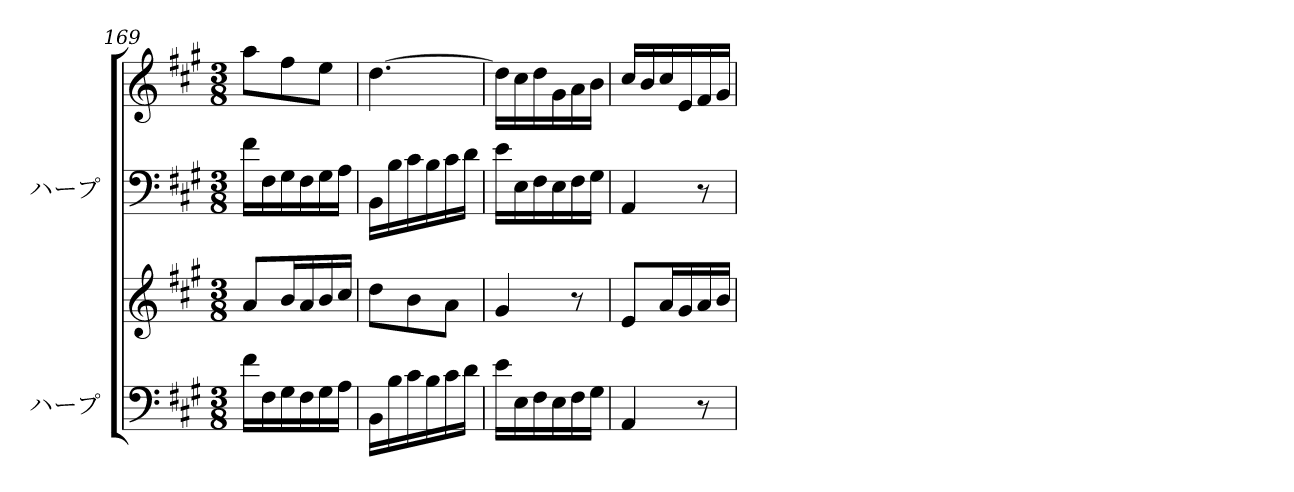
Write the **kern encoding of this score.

**kern	**kern	**kern	**kern
*part2	*part2	*part1	*part1
*staff4	*staff3	*staff2	*staff1
*I"ハープ	*	*I"ハープ	*
!!LO:LB:g=z
*clefF4	*clefG2	*clefF4	*clefG2
*k[f#c#g#]	*k[f#c#g#]	*k[f#c#g#]	*k[f#c#g#]
*M3/8	*M3/8	*M3/8	*M3/8
=169	=169	=169	=169
16f#\LL	8a/L	16f#\LL	8aa\L
16F#\	.	16F#\	.
16G#\	16b/L	16G#\	8ff#\
16F#\	16a/	16F#\	.
16G#\	16b/	16G#\	8ee\J
16A\JJ	16cc#/JJ	16A\JJ	.
=170	=170	=170	=170
16BB\LL	8dd\L	16BB\LL	[4.dd\
16B\	.	16B\	.
16c#\	8b\	16c#\	.
16B\	.	16B\	.
16c#\	8a\J	16c#\	.
16d\JJ	.	16d\JJ	.
=171	=171	=171	=171
16e\LL	4g#/	16e\LL	16dd\LL]
16E\	.	16E\	16cc#\
16F#\	.	16F#\	16dd\
16E\	.	16E\	16g#\
16F#\	8r	16F#\	16a\
16G#\JJ	.	16G#\JJ	16b\JJ
=172	=172	=172	=172
4AA/	8e/L	4AA/	16cc#/LL
.	.	.	16b/
.	16a/L	.	16cc#/
.	16g#/	.	16e/
8r	16a/	8r	16f#/
.	16b/JJ	.	16g#/JJ
=	=	=	=
*-	*-	*-	*-
